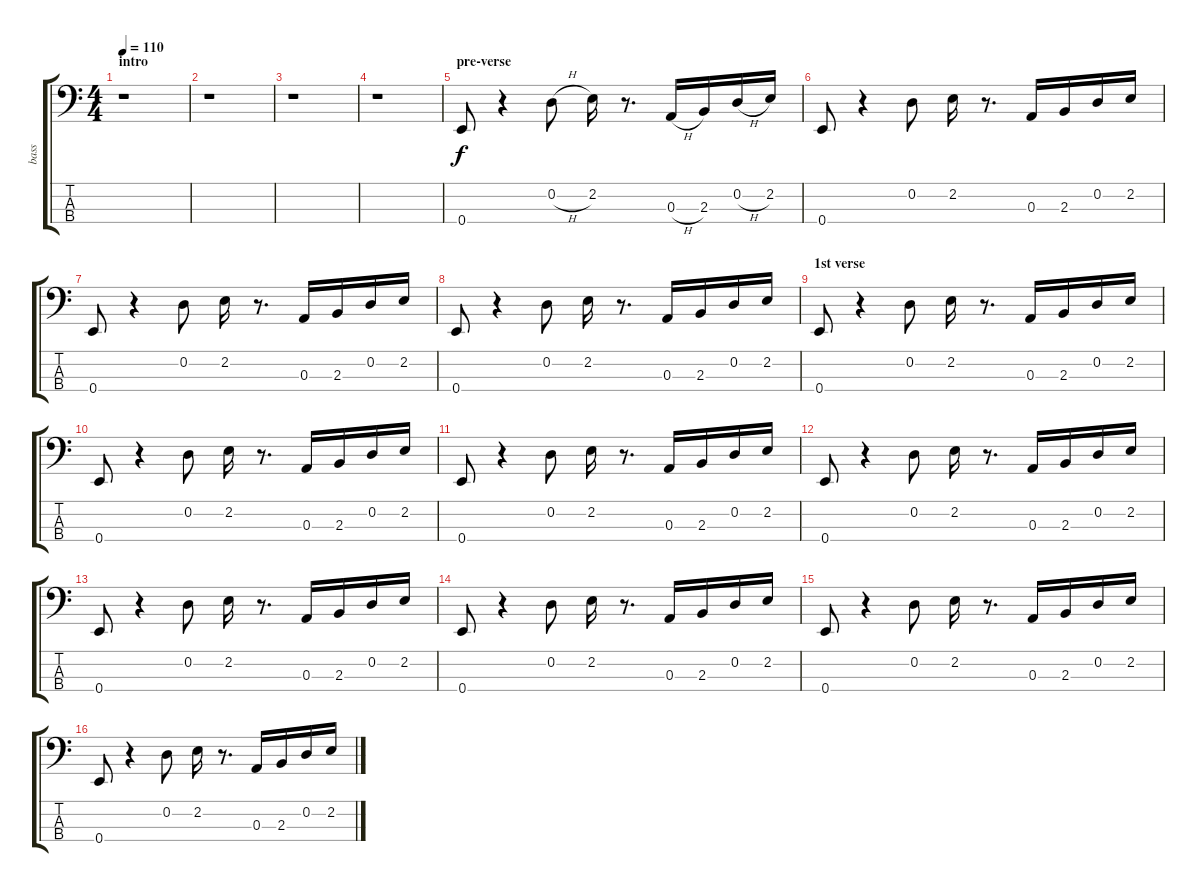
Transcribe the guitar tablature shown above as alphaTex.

\track ("bass" "bass") {instrument electricbassfinger}
\staff {score tabs}
\tuning (G2 D2 A1 E1) {hide}
\ts (4 4)
\section ("" "intro")
\tempo 110
\clef f4
\ks aminor
r.1{dy f instrument electricbassfinger} |
r.1 |
r.1 |
r.1 |
\section ("" "pre-verse")
0.4.8 r.4 0.2{h}.8 2.2.16 r.8{d} 0.3{h}.16 2.3.16 0.2{h}.16 2.2.16 |
0.4.8 r.4 0.2.8 2.2.16 r.8{d} 0.3.16 2.3.16 0.2.16 2.2.16 |
0.4.8 r.4 0.2.8 2.2.16 r.8{d} 0.3.16 2.3.16 0.2.16 2.2.16 |
0.4.8 r.4 0.2.8 2.2.16 r.8{d} 0.3.16 2.3.16 0.2.16 2.2.16 |
\section ("" "1st verse")
0.4.8 r.4 0.2.8 2.2.16 r.8{d} 0.3.16 2.3.16 0.2.16 2.2.16 |
0.4.8 r.4 0.2.8 2.2.16 r.8{d} 0.3.16 2.3.16 0.2.16 2.2.16 |
0.4.8 r.4 0.2.8 2.2.16 r.8{d} 0.3.16 2.3.16 0.2.16 2.2.16 |
0.4.8 r.4 0.2.8 2.2.16 r.8{d} 0.3.16 2.3.16 0.2.16 2.2.16 |
0.4.8 r.4 0.2.8 2.2.16 r.8{d} 0.3.16 2.3.16 0.2.16 2.2.16 |
0.4.8 r.4 0.2.8 2.2.16 r.8{d} 0.3.16 2.3.16 0.2.16 2.2.16 |
0.4.8 r.4 0.2.8 2.2.16 r.8{d} 0.3.16 2.3.16 0.2.16 2.2.16 |
0.4.8 r.4 0.2.8 2.2.16 r.8{d} 0.3.16 2.3.16 0.2.16 2.2.16
